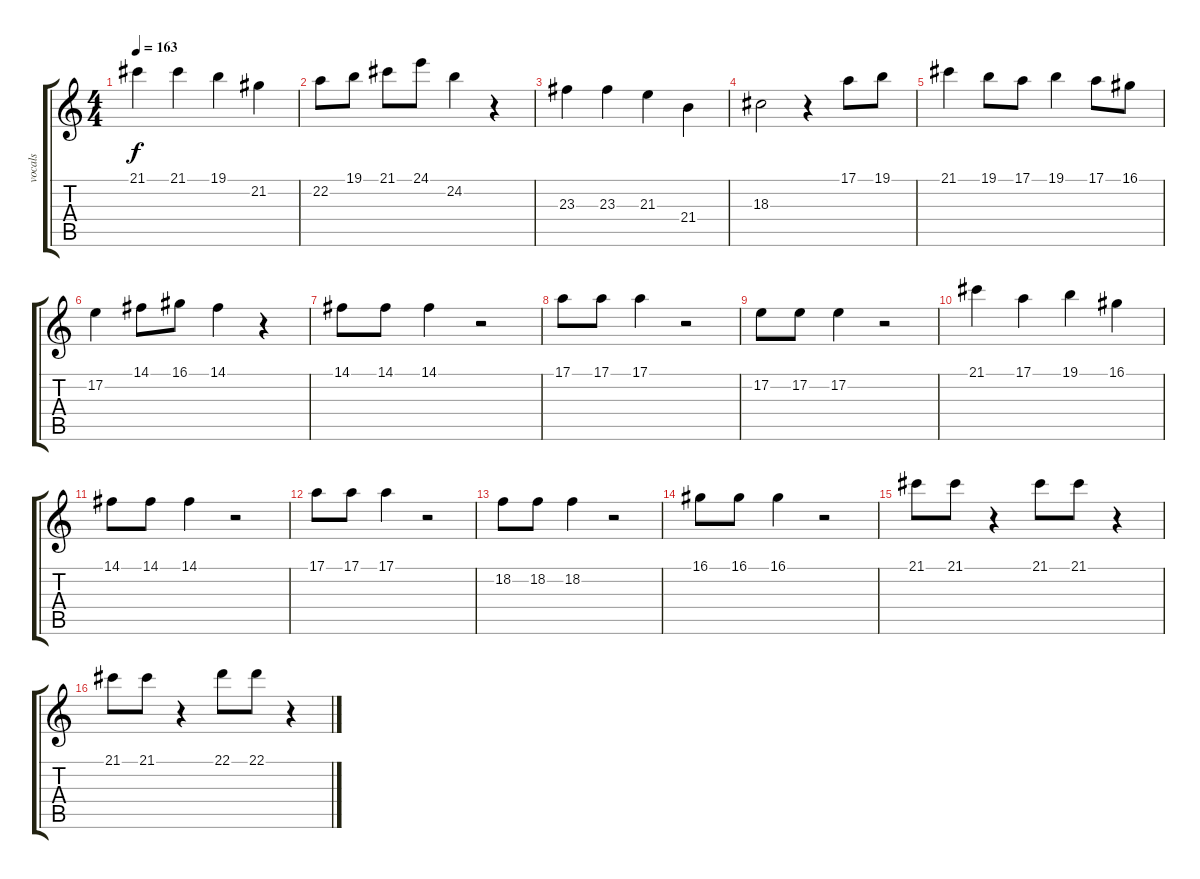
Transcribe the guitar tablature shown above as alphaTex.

\track ("vocals" "vocals") {instrument oboe}
\staff {score tabs}
\tuning (E4 B3 G3 D3 A2 E2) {hide}
\ts (4 4)
\tempo 163
\clef g2
\ks c
21.1.4{dy f} 21.1.4 19.1.4 21.2.4 |
22.2.8 19.1.8 21.1.8 24.1.8 24.2.4 r.4 |
23.3.4 23.3.4 21.3.4 21.4.4 |
18.3.2 r.4 17.1.8 19.1.8 |
21.1.4 19.1.8 17.1.8 19.1.4 17.1.8 16.1.8 |
17.2.4 14.1.8 16.1.8 14.1.4 r.4 |
14.1.8 14.1.8 14.1.4 r.2 |
17.1.8 17.1.8 17.1.4 r.2 |
17.2.8 17.2.8 17.2.4 r.2 |
21.1.4 17.1.4 19.1.4 16.1.4 |
14.1.8 14.1.8 14.1.4 r.2 |
17.1.8 17.1.8 17.1.4 r.2 |
18.2.8 18.2.8 18.2.4 r.2 |
16.1.8 16.1.8 16.1.4 r.2 |
21.1.8 21.1.8 r.4 21.1.8 21.1.8 r.4 |
21.1.8 21.1.8 r.4 22.1.8 22.1.8 r.4
